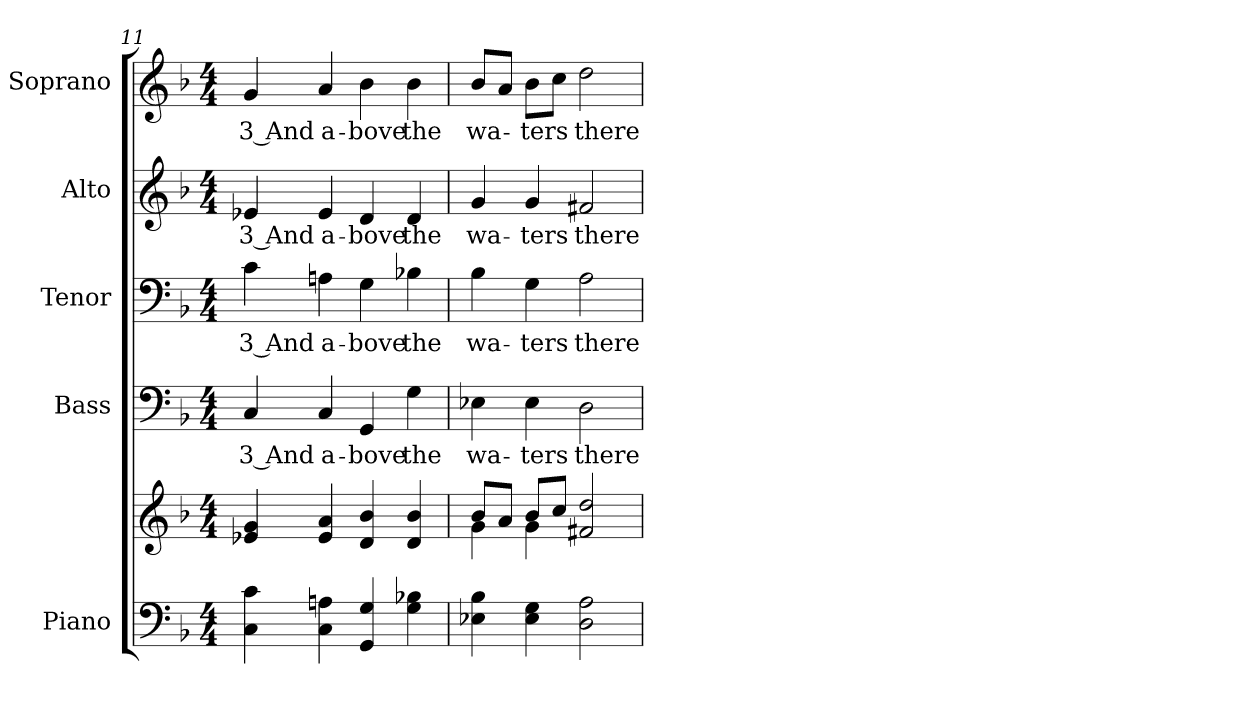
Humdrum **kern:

**kern	**kern	**kern	**text	**kern	**text	**kern	**text	**kern	**text
*part5	*part5	*part4	*part4	*part3	*part3	*part2	*part2	*part1	*part1
*staff6	*staff5	*staff4	*staff4	*staff3	*staff3	*staff2	*staff2	*staff1	*staff1
*I"Piano	*	*I"Bass	*	*I"Tenor	*	*I"Alto	*	*I"Soprano	*
*I'Pno.	*	*I'B.	*	*I'T.	*	*I'A.	*	*I'S.	*
*clefF4	*clefG2	*clefF4	*	*clefF4	*	*clefG2	*	*clefG2	*
*k[b-]	*k[b-]	*k[b-]	*	*k[b-]	*	*k[b-]	*	*k[b-]	*
*F:	*F:	*F:	*	*F:	*	*F:	*	*F:	*
*M4/4	*M4/4	*M4/4	*	*M4/4	*	*M4/4	*	*M4/4	*
=11	=11	=11	=11	=11	=11	=11	=11	=11	=11
!	!	!	!LO:LY:b:color=#000000	!	!	!	!	!	!
!	!	!	!	!	!LO:LY:b:color=#000000	!	!	!	!
!	!	!	!	!	!	!	!LO:LY:b:color=#000000	!	!
!	!	!	!	!	!	!	!	!	!LO:LY:b:color=#000000
4Ci\ 4ci	4e-Xi/ 4gi	4Ci/	3 And	4ci\	3 And	4e-Xi/	3 And	4gi/	3 And
!	!	!	!LO:LY:b:color=#000000	!	!	!	!	!	!
!	!	!	!	!	!LO:LY:b:color=#000000	!	!	!	!
!	!	!	!	!	!	!	!LO:LY:b:color=#000000	!	!
!	!	!	!	!	!	!	!	!	!LO:LY:b:color=#000000
4Ci\ 4Ani	4e-i/ 4ai	4Ci/	a-	4Ani\	a-	4e-i/	a-	4ai/	a-
!	!	!	!LO:LY:b:color=#000000	!	!	!	!	!	!
!	!	!	!	!	!LO:LY:b:color=#000000	!	!	!	!
!	!	!	!	!	!	!	!LO:LY:b:color=#000000	!	!
!	!	!	!	!	!	!	!	!	!LO:LY:b:color=#000000
4GGi/ 4Gi	4di/ 4b-i	4GGi/	-bove	4Gi\	-bove	4di/	-bove	4b-i\	-bove
!	!	!	!LO:LY:b:color=#000000	!	!	!	!	!	!
!	!	!	!	!	!LO:LY:b:color=#000000	!	!	!	!
!	!	!	!	!	!	!	!LO:LY:b:color=#000000	!	!
!	!	!	!	!	!	!	!	!	!LO:LY:b:color=#000000
4Gi\ 4B-Xi	4di/ 4b-i	4Gi\	the	4B-Xi\	the	4di/	the	4b-i\	the
=12	=12	=12	=12	=12	=12	=12	=12	=12	=12
*	*^	*	*	*	*	*	*	*	*
!	!	!	!	!LO:LY:b:color=#000000	!	!	!	!	!	!
!	!	!	!	!	!	!LO:LY:b:color=#000000	!	!	!	!
!	!	!	!	!	!	!	!	!LO:LY:b:color=#000000	!	!
!	!	!	!	!	!	!	!	!	!	!LO:LY:b:color=#000000
4E-Xi\ 4B-i	8b-i/L	4gi\	4E-Xi\	wa-	4B-i\	wa-	4gi/	wa-	8b-i/L	wa-
.	8ai/J	.	.	.	.	.	.	.	8ai/J	.
!	!	!	!	!LO:LY:b:color=#000000	!	!	!	!	!	!
!	!	!	!	!	!	!LO:LY:b:color=#000000	!	!	!	!
!	!	!	!	!	!	!	!	!LO:LY:b:color=#000000	!	!
!	!	!	!	!	!	!	!	!	!	!LO:LY:b:color=#000000
4E-i\ 4Gi	8b-i/L	4gi\	4E-i\	-ters	4Gi\	-ters	4gi/	-ters	8b-i\L	-ters
.	8cci/J	.	.	.	.	.	.	.	8cci\J	.
!	!	!	!	!LO:LY:b:color=#000000	!	!	!	!	!	!
!	!	!	!	!	!	!LO:LY:b:color=#000000	!	!	!	!
!	!	!	!	!	!	!	!	!LO:LY:b:color=#000000	!	!
!	!	!	!	!	!	!	!	!	!	!LO:LY:b:color=#000000
2Di\ 2Ai	2f#Xi/ 2ddi	2ryy	2Di\	there	2Ai\	there	2f#Xi/	there	2ddi\	there
*	*v	*v	*	*	*	*	*	*	*	*
=	=	=	=	=	=	=	=	=	=
*-	*-	*-	*-	*-	*-	*-	*-	*-	*-
